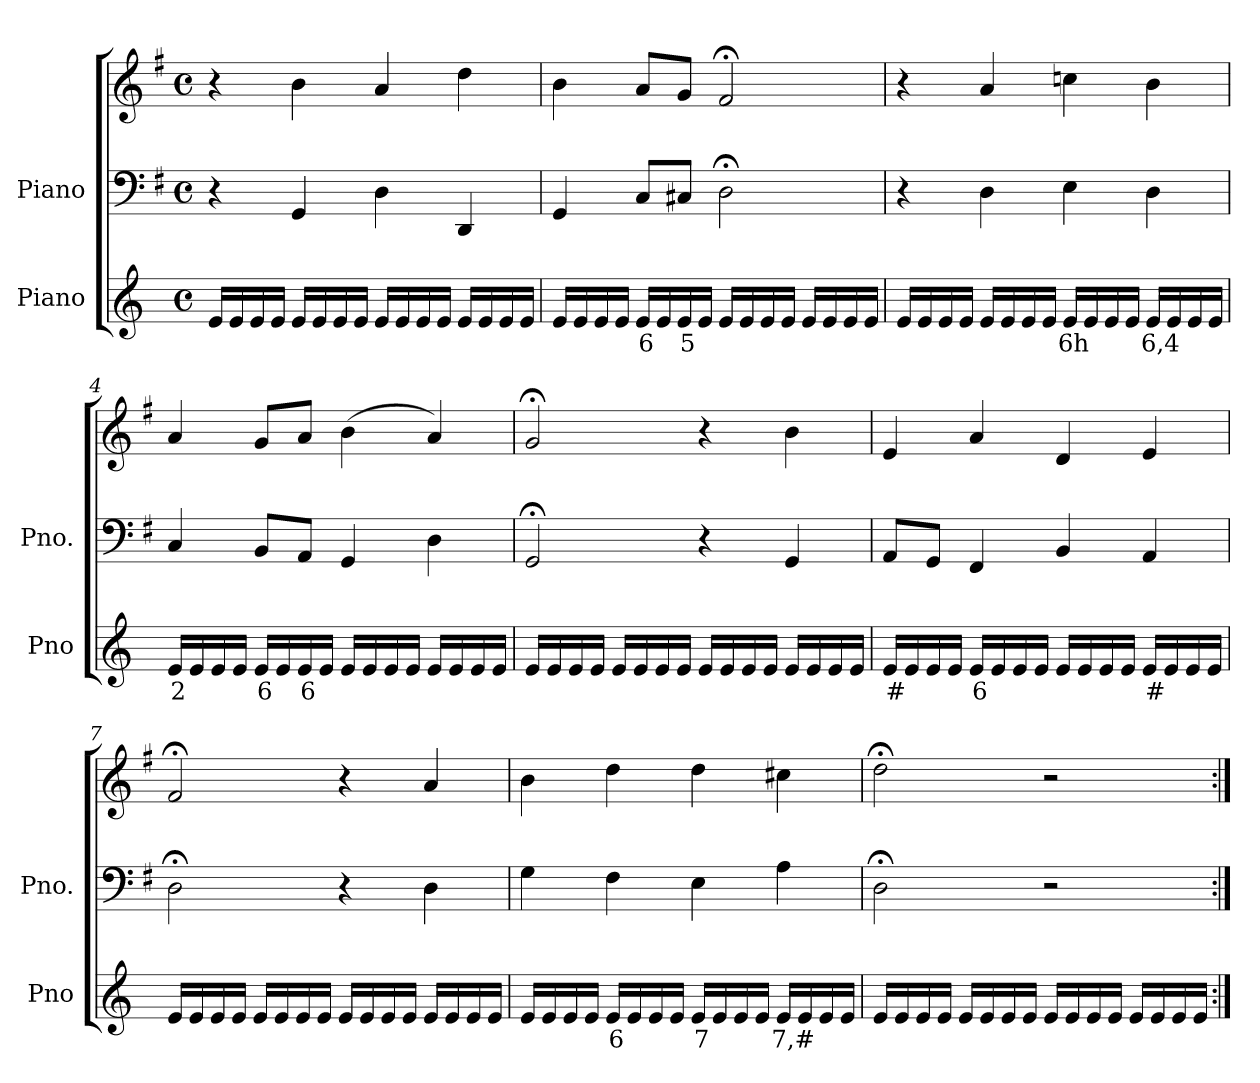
**kern	**text	**kern	**kern
*part2	*part2	*part1	*part1
*staff3	*staff3	*staff2	*staff1
*I"Piano	*	*I"Piano	*
*I'Pno	*	*I'Pno.	*
*clefG2	*	*clefF4	*clefG2
*k[]	*	*k[f#]	*k[f#]
*M4/4	*	*M4/4	*M4/4
*met(c)	*	*met(c)	*met(c)
=1	=1	=1	=1
16e/LL	.	4r	4r
16e/	.	.	.
16e/	.	.	.
16e/JJ	.	.	.
16e/LL	.	4GG/	4b\
16e/	.	.	.
16e/	.	.	.
16e/JJ	.	.	.
16e/LL	.	4D\	4a/
16e/	.	.	.
16e/	.	.	.
16e/JJ	.	.	.
16e/LL	.	4DD/	4dd\
16e/	.	.	.
16e/	.	.	.
16e/JJ	.	.	.
=2	=2	=2	=2
16e/LL	.	4GG/	4b\
16e/	.	.	.
16e/	.	.	.
16e/JJ	.	.	.
!	!LO:LY:b	!	!
16e/LL	6	8C/L	8a/L
16e/	.	.	.
!	!LO:LY:b	!	!
16e/	5	8C#X/J	8g/J
16e/JJ	.	.	.
16e/LL	.	2D;<\	2f#;</
16e/	.	.	.
16e/	.	.	.
16e/JJ	.	.	.
16e/LL	.	.	.
16e/	.	.	.
16e/	.	.	.
16e/JJ	.	.	.
=3	=3	=3	=3
16e/LL	.	4r	4r
16e/	.	.	.
16e/	.	.	.
16e/JJ	.	.	.
16e/LL	.	4D\	4a/
16e/	.	.	.
16e/	.	.	.
16e/JJ	.	.	.
!	!LO:LY:b	!	!
16e/LL	6h	4E\	4ccn\
16e/	.	.	.
16e/	.	.	.
16e/JJ	.	.	.
!	!LO:LY:b	!	!
16e/LL	6,4	4D\	4b\
16e/	.	.	.
16e/	.	.	.
16e/JJ	.	.	.
=4	=4	=4	=4
!	!LO:LY:b	!	!
16e/LL	2	4C/	4a/
16e/	.	.	.
16e/	.	.	.
16e/JJ	.	.	.
!	!LO:LY:b	!	!
16e/LL	6	8BB/L	8g/L
16e/	.	.	.
!	!LO:LY:b	!	!
16e/	6	8AA/J	8a/J
16e/JJ	.	.	.
16e/LL	.	4GG/	(>4b\
16e/	.	.	.
16e/	.	.	.
16e/JJ	.	.	.
16e/LL	.	4D\	4a/)
16e/	.	.	.
16e/	.	.	.
16e/JJ	.	.	.
=5	=5	=5	=5
16e/LL	.	2GG;</	2g;</
16e/	.	.	.
16e/	.	.	.
16e/JJ	.	.	.
16e/LL	.	.	.
16e/	.	.	.
16e/	.	.	.
16e/JJ	.	.	.
16e/LL	.	4r	4r
16e/	.	.	.
16e/	.	.	.
16e/JJ	.	.	.
16e/LL	.	4GG/	4b\
16e/	.	.	.
16e/	.	.	.
16e/JJ	.	.	.
=6	=6	=6	=6
!	!LO:LY:b	!	!
16e/LL	#	8AA/L	4e/
16e/	.	.	.
!	!LO:LY:b	!	!
16e/	_	8GG/J	.
16e/JJ	.	.	.
!	!LO:LY:b	!	!
16e/LL	6	4FF#/	4a/
16e/	.	.	.
16e/	.	.	.
16e/JJ	.	.	.
16e/LL	.	4BB/	4d/
16e/	.	.	.
16e/	.	.	.
16e/JJ	.	.	.
!	!LO:LY:b	!	!
16e/LL	#	4AA/	4e/
16e/	.	.	.
16e/	.	.	.
16e/JJ	.	.	.
=7	=7	=7	=7
16e/LL	.	2D;<\	2f#;</
16e/	.	.	.
16e/	.	.	.
16e/JJ	.	.	.
16e/LL	.	.	.
16e/	.	.	.
16e/	.	.	.
16e/JJ	.	.	.
16e/LL	.	4r	4r
16e/	.	.	.
16e/	.	.	.
16e/JJ	.	.	.
16e/LL	.	4D\	4a/
16e/	.	.	.
16e/	.	.	.
16e/JJ	.	.	.
=8	=8	=8	=8
16e/LL	.	4G\	4b\
16e/	.	.	.
16e/	.	.	.
16e/JJ	.	.	.
!	!LO:LY:b	!	!
16e/LL	6	4F#\	4dd\
16e/	.	.	.
16e/	.	.	.
16e/JJ	.	.	.
!	!LO:LY:b	!	!
16e/LL	7	4E\	4dd\
16e/	.	.	.
16e/	.	.	.
16e/JJ	.	.	.
!	!LO:LY:b	!	!
16e/LL	7,#	4A\	4cc#X\
16e/	.	.	.
16e/	.	.	.
16e/JJ	.	.	.
=9	=9	=9	=9
16e/LL	.	2D;<\	2dd;<\
16e/	.	.	.
16e/	.	.	.
16e/JJ	.	.	.
16e/LL	.	.	.
16e/	.	.	.
16e/	.	.	.
16e/JJ	.	.	.
16e/LL	.	2r	2r
16e/	.	.	.
16e/	.	.	.
16e/JJ	.	.	.
16e/LL	.	.	.
16e/	.	.	.
16e/	.	.	.
16e/JJ	.	.	.
=:|!	=:|!	=:|!	=:|!
*-	*-	*-	*-
